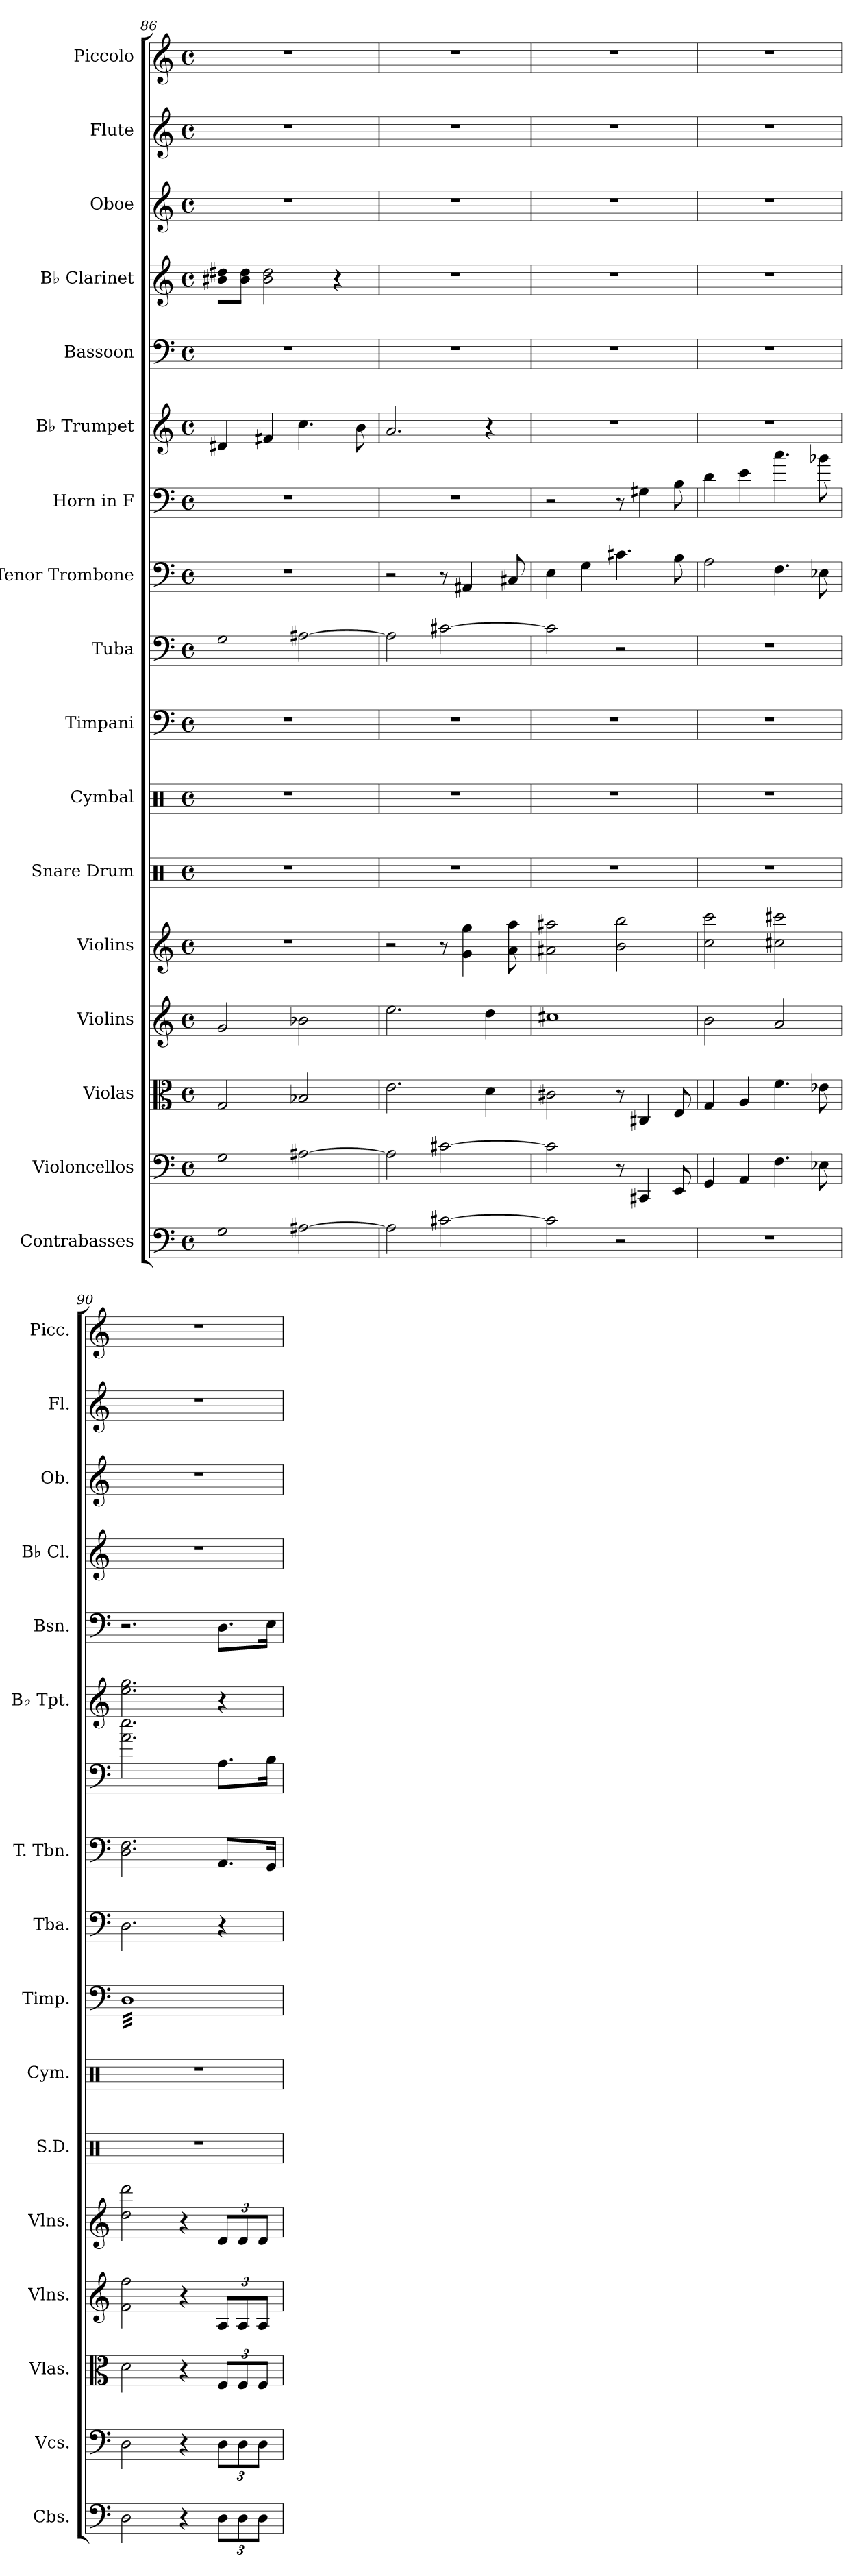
**kern	**kern	**kern	**kern	**kern	**kern	**kern	**kern	**kern	**kern	**kern	**kern	**kern	**kern	**kern	**kern	**kern
*part17	*part16	*part15	*part14	*part13	*part12	*part11	*part10	*part9	*part8	*part7	*part6	*part5	*part4	*part3	*part2	*part1
*staff17	*staff16	*staff15	*staff14	*staff13	*staff12	*staff11	*staff10	*staff9	*staff8	*staff7	*staff6	*staff5	*staff4	*staff3	*staff2	*staff1
*I"Contrabasses	*I"Violoncellos	*I"Violas	*I"Violins	*I"Violins	*I"Snare Drum	*I"Cymbal	*I"Timpani	*I"Tuba	*I"Tenor Trombone	*I"Horn in F	*I"B♭ Trumpet	*I"Bassoon	*I"B♭ Clarinet	*I"Oboe	*I"Flute	*I"Piccolo
*I'Cbs.	*I'Vcs.	*I'Vlas.	*I'Vlns.	*I'Vlns.	*I'S.D.	*I'Cym.	*I'Timp.	*I'Tba.	*I'T. Tbn.	*	*I'B♭ Tpt.	*I'Bsn.	*I'B♭ Cl.	*I'Ob.	*I'Fl.	*I'Picc.
*clefF4	*clefF4	*clefC3	*clefG2	*clefG2	*clefX	*clefX	*clefF4	*clefF4	*clefF4	*clefF4	*clefG2	*clefF4	*clefG2	*clefG2	*clefG2	*clefG2
*ITrd7c12	*	*	*	*	*	*	*	*	*	*ITrd4c7	*ITrd1c2	*	*ITrd1c2	*	*	*ITrd-7c-12
*k[]	*k[]	*k[]	*k[]	*k[]	*k[]	*k[]	*k[]	*k[]	*k[]	*k[b-]	*k[b-e-]	*k[]	*k[b-e-]	*k[]	*k[]	*k[]
*M4/4	*M4/4	*M4/4	*M4/4	*M4/4	*M4/4	*M4/4	*M4/4	*M4/4	*M4/4	*M4/4	*M4/4	*M4/4	*M4/4	*M4/4	*M4/4	*M4/4
*met(c)	*met(c)	*met(c)	*met(c)	*met(c)	*met(c)	*met(c)	*met(c)	*met(c)	*met(c)	*met(c)	*met(c)	*met(c)	*met(c)	*met(c)	*met(c)	*met(c)
=86	=86	=86	=86	=86	=86	=86	=86	=86	=86	=86	=86	=86	=86	=86	=86	=86
2GG\	2G\	2G/	2g/	1r	1r	1r	1r	2G\	1r	1r	4c#X/	1r	8a#X\ 8cc#X\L	1r	1r	1r
.	.	.	.	.	.	.	.	.	.	.	.	.	8a#\ 8cc#\J	.	.	.
.	.	.	.	.	.	.	.	.	.	.	4en/	.	2a#\ 2cc#\	.	.	.
[2AA#X\	[2A#X\	2B-X/	2b-X\	.	.	.	.	[2A#X\	.	.	4.b-\	.	.	.	.	.
.	.	.	.	.	.	.	.	.	.	.	.	.	4r	.	.	.
.	.	.	.	.	.	.	.	.	.	.	8a\	.	.	.	.	.
!!LO:PB:g=z
=87	=87	=87	=87	=87	=87	=87	=87	=87	=87	=87	=87	=87	=87	=87	=87	=87
2AA#\]	2A#\]	2.e\	2.ee\	2r	1r	1r	1r	2A#\]	2r	1r	2.g/	1r	1r	1r	1r	1r
[2C#X\	[2c#X\	.	.	8r	.	.	.	[2c#X\	8r	.	.	.	.	.	.	.
.	.	.	.	4g\ 4gg\	.	.	.	.	4AA#X/	.	.	.	.	.	.	.
.	.	4d\	4dd\	.	.	.	.	.	.	.	4r	.	.	.	.	.
.	.	.	.	8a\ 8aa\	.	.	.	.	8C#X/	.	.	.	.	.	.	.
=88	=88	=88	=88	=88	=88	=88	=88	=88	=88	=88	=88	=88	=88	=88	=88	=88
2C#\]	2c#\]	2c#X\	1cc#X	2a#X\ 2aa#X\	1r	1r	1r	2c#\]	4E\	2r	1r	1r	1r	1r	1r	1r
.	.	.	.	.	.	.	.	.	4G\	.	.	.	.	.	.	.
2r	8r	8r	.	2b\ 2bb\	.	.	.	2r	4.c#X\	8r	.	.	.	.	.	.
.	4CC#X/	4C#X/	.	.	.	.	.	.	.	4C#X\	.	.	.	.	.	.
.	8EE/	8E/	.	.	.	.	.	.	8B\	8E\	.	.	.	.	.	.
=89	=89	=89	=89	=89	=89	=89	=89	=89	=89	=89	=89	=89	=89	=89	=89	=89
1r	4GG/	4G/	2b\	2cc\ 2ccc\	1r	1r	1r	1r	2A\	4G\	1r	1r	1r	1r	1r	1r
.	4AA/	4A/	.	.	.	.	.	.	.	4A\	.	.	.	.	.	.
.	4.F\	4.f\	2a/	2cc#X\ 2ccc#X\	.	.	.	.	4.F\	4.f\	.	.	.	.	.	.
.	8E-X\	8e-X\	.	.	.	.	.	.	8E-X\	8e-X\	.	.	.	.	.	.
=90	=90	=90	=90	=90	=90	=90	=90	=90	=90	=90	=90	=90	=90	=90	=90	=90
*	*	*	*	*	*	*	*tremolo	*	*	*	*	*	*	*	*	*
2DD\	2D\	2d\	2f\ 2ff\	2dd\ 2ddd\	1r	1r	32DLLL	2.D\	2.D\ 2.F\	2.d\ 2.a\	2.dd\ 2.ff\	2.r	1r	1r	1r	1r
.	.	.	.	.	.	.	32D	.	.	.	.	.	.	.	.	.
.	.	.	.	.	.	.	32D	.	.	.	.	.	.	.	.	.
.	.	.	.	.	.	.	32D	.	.	.	.	.	.	.	.	.
.	.	.	.	.	.	.	32D	.	.	.	.	.	.	.	.	.
.	.	.	.	.	.	.	32D	.	.	.	.	.	.	.	.	.
.	.	.	.	.	.	.	32D	.	.	.	.	.	.	.	.	.
.	.	.	.	.	.	.	32D	.	.	.	.	.	.	.	.	.
.	.	.	.	.	.	.	32D	.	.	.	.	.	.	.	.	.
.	.	.	.	.	.	.	32D	.	.	.	.	.	.	.	.	.
.	.	.	.	.	.	.	32D	.	.	.	.	.	.	.	.	.
.	.	.	.	.	.	.	32D	.	.	.	.	.	.	.	.	.
.	.	.	.	.	.	.	32D	.	.	.	.	.	.	.	.	.
.	.	.	.	.	.	.	32D	.	.	.	.	.	.	.	.	.
.	.	.	.	.	.	.	32D	.	.	.	.	.	.	.	.	.
.	.	.	.	.	.	.	32D	.	.	.	.	.	.	.	.	.
4r	4r	4r	4r	4r	.	.	32D	.	.	.	.	.	.	.	.	.
.	.	.	.	.	.	.	32D	.	.	.	.	.	.	.	.	.
.	.	.	.	.	.	.	32D	.	.	.	.	.	.	.	.	.
.	.	.	.	.	.	.	32D	.	.	.	.	.	.	.	.	.
.	.	.	.	.	.	.	32D	.	.	.	.	.	.	.	.	.
.	.	.	.	.	.	.	32D	.	.	.	.	.	.	.	.	.
.	.	.	.	.	.	.	32D	.	.	.	.	.	.	.	.	.
.	.	.	.	.	.	.	32D	.	.	.	.	.	.	.	.	.
*Xbrackettup	*Xbrackettup	*Xbrackettup	*Xbrackettup	*Xbrackettup	*	*	*	*	*	*	*	*	*	*	*	*
12DD\L	12D\L	12F/L	12A/L	12d/L	.	.	32D	4r	8.AA/L	8.D\L	4r	8.D\L	.	.	.	.
.	.	.	.	.	.	.	32D	.	.	.	.	.	.	.	.	.
.	.	.	.	.	.	.	32D	.	.	.	.	.	.	.	.	.
12DD\	12D\	12F/	12A/	12d/	.	.	.	.	.	.	.	.	.	.	.	.
.	.	.	.	.	.	.	32D	.	.	.	.	.	.	.	.	.
.	.	.	.	.	.	.	32D	.	.	.	.	.	.	.	.	.
.	.	.	.	.	.	.	32D	.	.	.	.	.	.	.	.	.
12DD\J	12D\J	12F/J	12A/J	12d/J	.	.	.	.	.	.	.	.	.	.	.	.
.	.	.	.	.	.	.	32D	.	16GG/Jk	16E\Jk	.	16E\Jk	.	.	.	.
.	.	.	.	.	.	.	32DJJJ	.	.	.	.	.	.	.	.	.
*	*	*	*	*	*	*	*Xtremolo	*	*	*	*	*	*	*	*	*
=	=	=	=	=	=	=	=	=	=	=	=	=	=	=	=	=
*-	*-	*-	*-	*-	*-	*-	*-	*-	*-	*-	*-	*-	*-	*-	*-	*-
